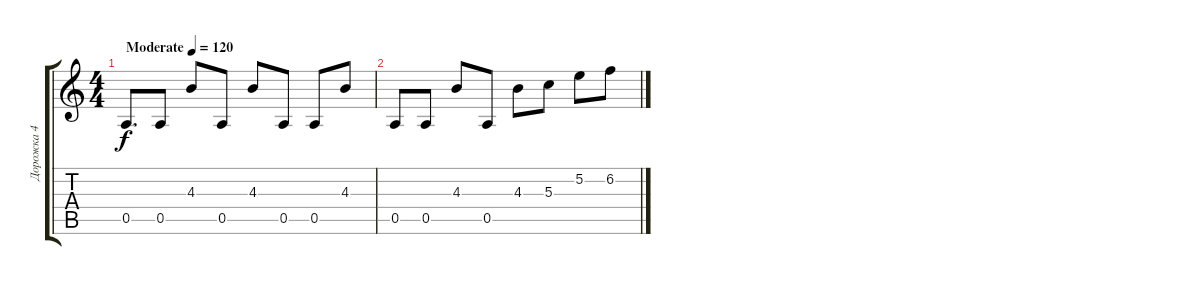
\track ("Дорожка 4" "Дорожка 4") {instrument distortionguitar}
\staff {score tabs}
\tuning (E4 B3 G3 D3 A2 E2) {hide}
\ts (4 4)
\tempo (120 "Moderate")
\clef g2
\ks c
0.5.8{d dy f instrument distortionguitar} 0.5.8 4.3.8 0.5.8 4.3.8 0.5.8 0.5.8 4.3.8 |
0.5.8 0.5.8 4.3.8 0.5.8 4.3.8 5.3.8 5.2.8 6.2.8
